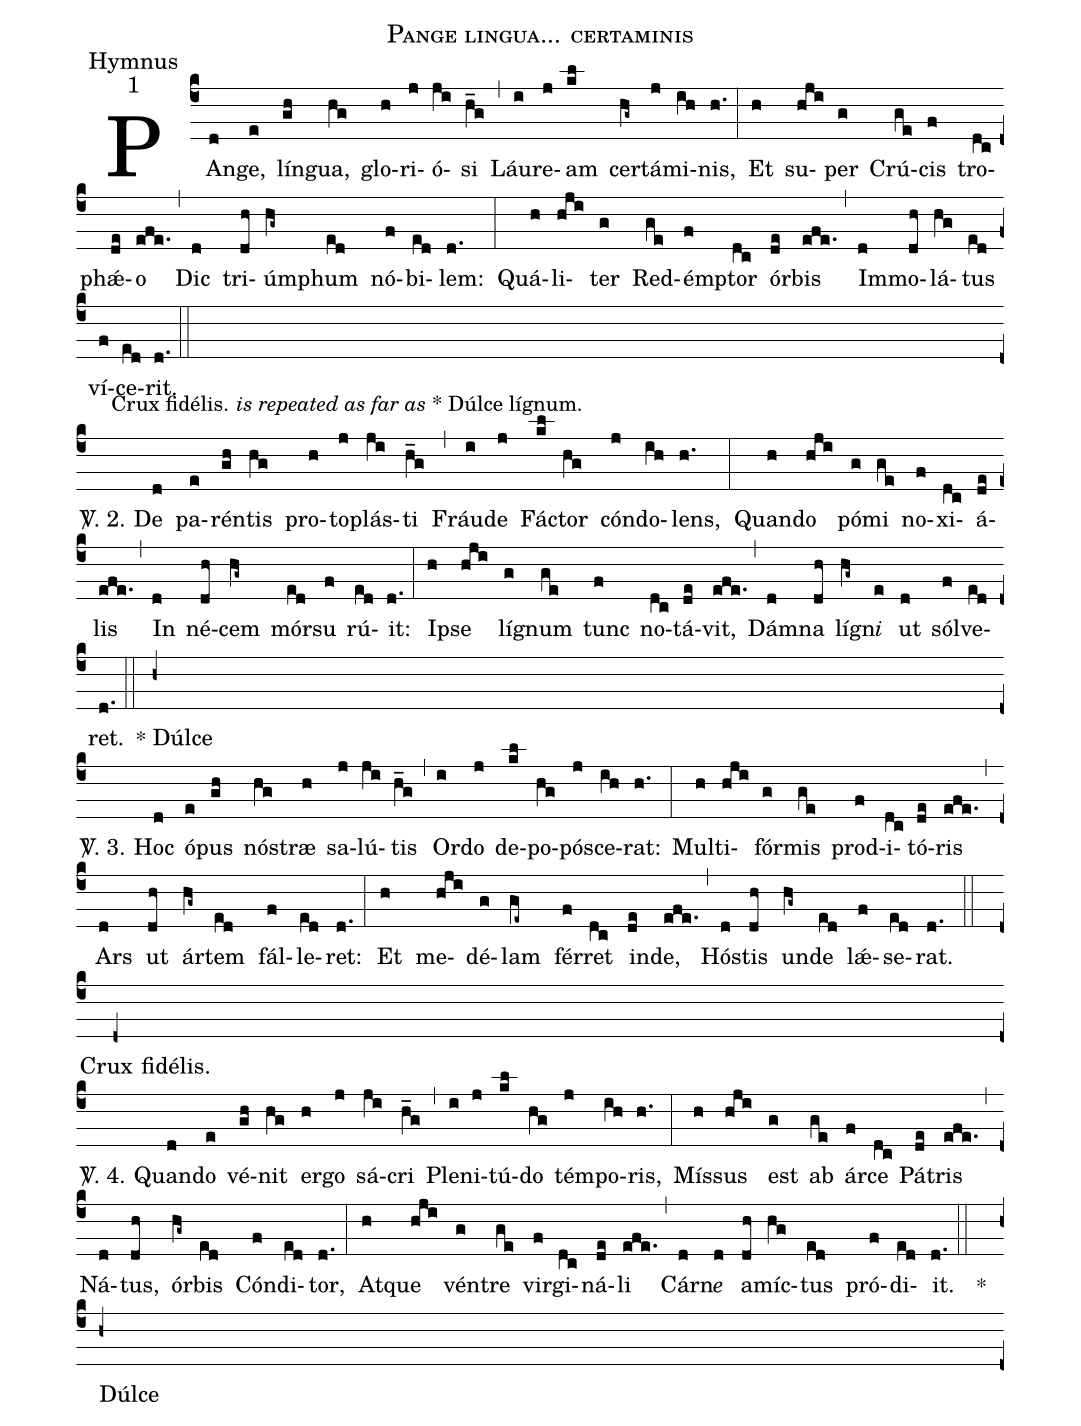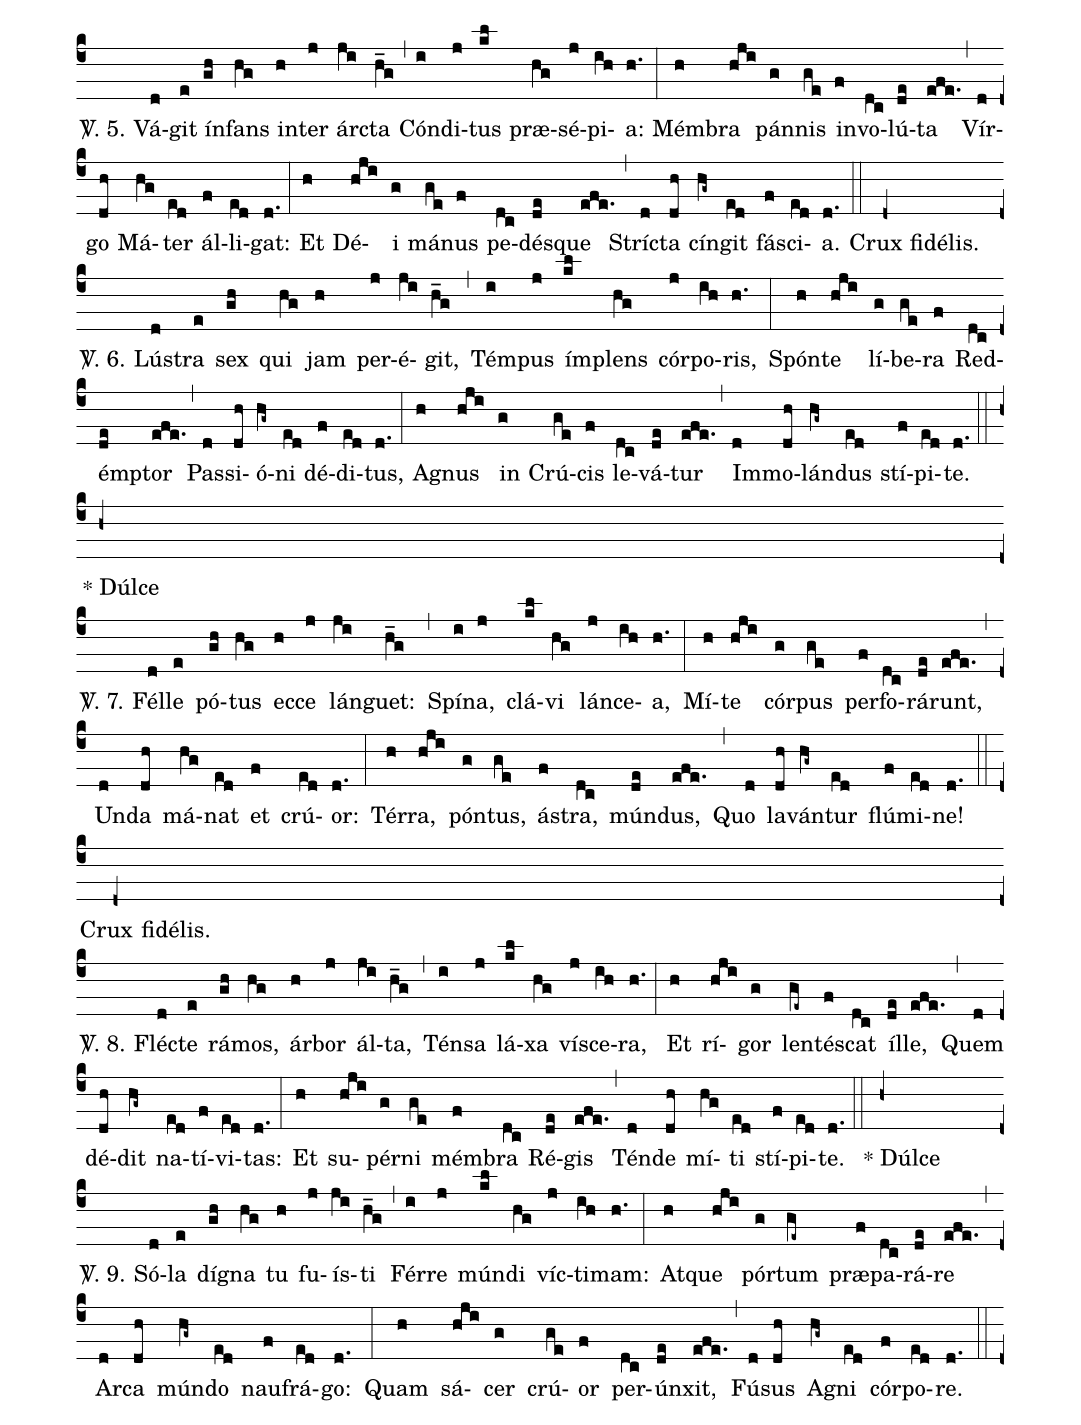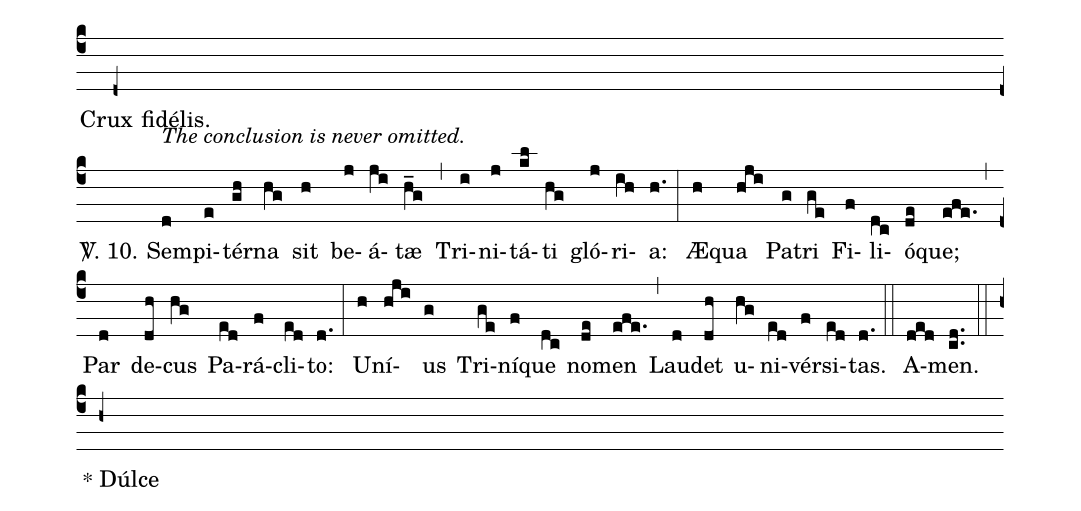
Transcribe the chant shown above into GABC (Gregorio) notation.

name:Pange lingua... certaminis;
office-part:Hymnus;
mode:1;
%%
(c4) PAn(d)ge,(e) lín(gh)gua,(hg) glo(h)ri(j)ó(ji)si(h_g) (,) Láu(i)re(j)am(kl) cer(hg~)tá(j)mi(ih)nis,(h.) (:) Et(h) su(hji)per(g) Crú(ge)cis(f) tro(dc)phǽ(de)o(efe.) (,) Dic(d) tri(dh)úm(hg~)phum(ed) nó(f)bi(ed)lem:(d.) (:) Quá(h)li(hji)ter(g) Red(ge)émp(f)tor(dc) ór(de)bis(efe.) (,) Im(d)mo(dh)lá(hg)tus(ed) ví(f)ce(ed)rit.(d.) (::)

(Z) <alt>\hspace{-2em}\emph{Crux fidélis.} is repeated as far as \emph{* Dúlce lígnum.}</alt><sp>V/</sp>. 2. De(d) pa(e)rén(gh)tis(hg) pro(h)to(j)plás(ji)ti(h_g) (,) Fráu(i)de(j) Fác(kl)tor(hg) cón(j)do(ih)lens,(h.) (:) Quan(h)do(hji) pó(g)mi(ge) no(f)xi(dc)á(de)lis(efe.) (,) In(d) né(dh)cem(hg~) mór(ed)su(f) rú(ed)it:(d.) (:) Ip(h)se(hji) lí(g)gnum(ge) tunc(f) no(dc)tá(de)vit,(efe.) (,) Dám(d)na(dh) lí(hg~)gn<i>i</i>(e) ut(d) sól(f)ve(ed)ret.(d.) (::) * {}Dúlce(h+) (Z)

<sp>V/</sp>. 3. Hoc(d) ó(e)pus(gh) nós(hg)træ(h) sa(j)lú(ji)tis(h_g) (,) Or(i)do(j) de(kl)po(hg)pó(j)sce(ih)rat:(h.) (:) Mul(h)ti(hji)fór(g)mis(ge) prod(f)i(dc)tó(de)ris(efe.) (,) Ars(d) ut(dh) ár(hg~)tem(ed) fál(f)le(ed)ret:(d.) (:) Et(h) me(hji)dé(g)lam(ge~) fér(f)ret(dc) in(de)de,(efe.) (,) Hós(d)tis(dh) un(hg~)de(ed) lǽ(f)se(ed)rat.(d.) (::) Crux(d+) fidélis.() (Z)

<sp>V/</sp>. 4. Quan(d)do(e) vé(gh)nit(hg) er(h)go(j) sá(ji)cri(h_g) (,) Ple(i)ni(j)tú(kl)do(hg) tém(j)po(ih)ris,(h.) (:) Mís(h)sus(hji) est(g) ab(ge) ár(f)ce(dc) Pá(de)tris(efe.) (,) Ná(d)tus,(dh) ór(hg~)bis(ed) Cón(f)di(ed)tor,(d.) (:) At(h)que(hji) vén(g)tre(ge) vir(f)gi(dc)ná(de)li(efe.) (,) Cár(d)n<i>e</i>(d) a(dh)míc(hg)tus(ed) pró(f)di(ed)it.(d.) (::)  *() {}Dúlce(h+) (Z)

<sp>V/</sp>. 5. Vá(d)git(e) ín(gh)fans(hg) in(h)ter(j) árc(ji)ta(h_g) (,) Cón(i)di(j)tus(kl) præ(hg)sé(j)pi(ih)a:(h.) (:) Mém(h)bra(hji) pán(g)nis(ge) in(f)vo(dc)lú(de)ta(efe.) (,) Vír(d)go(dh) Má(hg)ter(ed) ál(f)li(ed)gat:(d.) (:) Et(h) Dé(hji)i(g) má(ge)nus(f) pe(dc)dés(de)que(efe.) (,) Stríc(d)ta(dh) cín(hg~)git(ed) fá(f)sci(ed)a.(d.) (::) Crux(d+) fidélis.() (Z)

<sp>V/</sp>. 6. Lús(d)tra(e) sex(gh) qui(hg) jam(h) per(j)é(ji)git,(h_g) (,) Tém(i)pus(j) ím(kl)plens(hg) cór(j)po(ih)ris,(h.) (:) Spón(h)te(hji) lí(g)be(ge)ra(f) Red(dc)émp(de)tor(efe.) (,) Pas(d)si(dh)ó(hg~)ni(ed) dé(f)di(ed)tus,(d.) (:) A(h)gnus(hji) in(g) Crú(ge)cis(f) le(dc)vá(de)tur(efe.) (,) Im(d)mo(dh)lán(hg~)dus(ed) stí(f)pi(ed)te.(d.) (::)  * {}Dúlce(h+) (Z)

<sp>V/</sp>. 7. Fél(d)le(e) pó(gh)tus(hg) ec(h)ce(j) lán(ji)guet:(h_g) (,) Spí(i)na,(j) clá(kl)vi(hg) lán(j)ce(ih)a,(h.) (:) Mí(h)te(hji) cór(g)pus(ge) per(f)fo(dc)rá(de)runt,(efe.) (,) Un(d)da(dh) má(hg)nat(ed) et(f) crú(ed)or:(d.) (:) Tér(h)ra,(hji) pón(g)tus,(ge) ás(f)tra,(dc) mún(de)dus,(efe.) (,) Quo(d) la(dh)ván(hg~)tur(ed) flú(f)mi(ed)ne!(d.) (::) Crux(d+) fidélis.() (Z)

<sp>V/</sp>. 8. Fléc(d)te(e) rá(gh)mos,(hg) ár(h)bor(j) ál(ji)ta,(h_g) (,) Tén(i)sa(j) lá(kl)xa(hg) ví(j)sce(ih)ra,(h.) (:) Et(h) rí(hji)gor(g) len(ge~)tés(f)cat(dc) íl(de)le,(efe.) (,) Quem(d) dé(dh)dit(hg~) na(ed)tí(f)vi(ed)tas:(d.) (:) Et(h) su(hji)pér(g)ni(ge) mém(f)bra(dc) Ré(de)gis(efe.) (,) Tén(d)de(dh) mí(hg)ti(ed) stí(f)pi(ed)te.(d.) (::)  * {}Dúlce(h+) (Z)

<sp>V/</sp>. 9. Só(d)la(e) dí(gh)gna(hg) tu(h) fu(j)ís(ji)ti(h_g) (,) Fér(i)re(j) mún(kl)di(hg) víc(j)ti(ih)mam:(h.) (:) At(h)que(hji) pór(g)tum(ge~) præ(f)pa(dc)rá(de)re(efe.) (,) Ar(d)ca(dh) mún(hg~)do(ed) nau(f)frá(ed)go:(d.) (:) Quam(h) sá(hji)cer(g) crú(ge)or(f) per(dc)ún(de)xit,(efe.) (,) Fú(d)sus(dh) A(hg~)gni(ed) cór(f)po(ed)re.(d.) (::) Crux(d+) fidélis.() (Z)

<sp>V/</sp>. 10. <alt>The conclusion is never omitted.</alt>Sem(d)pi(e)tér(gh)na(hg) sit(h) be(j)á(ji)tæ(h_g) (,) Tri(i)ni(j)tá(kl)ti(hg) gló(j)ri(ih)a:(h.) (:) Æ(h)qua(hji) Pa(g)tri(ge) Fi(f)li(dc)ó(de)que;(efe.) (,) Par(d) de(dh)cus(hg) Pa(ed)rá(f)cli(ed)to:(d.) (:) U(h)ní(hji)us(g) Tri(ge)ní(f)que(dc) no(de)men(efe.) (,) Lau(d)det(dh) u(hg)ni(ed)vér(f)si(ed)tas.(d.) (::)

A(ded)men.(cd..) (::) * {}Dúlce(h+)
